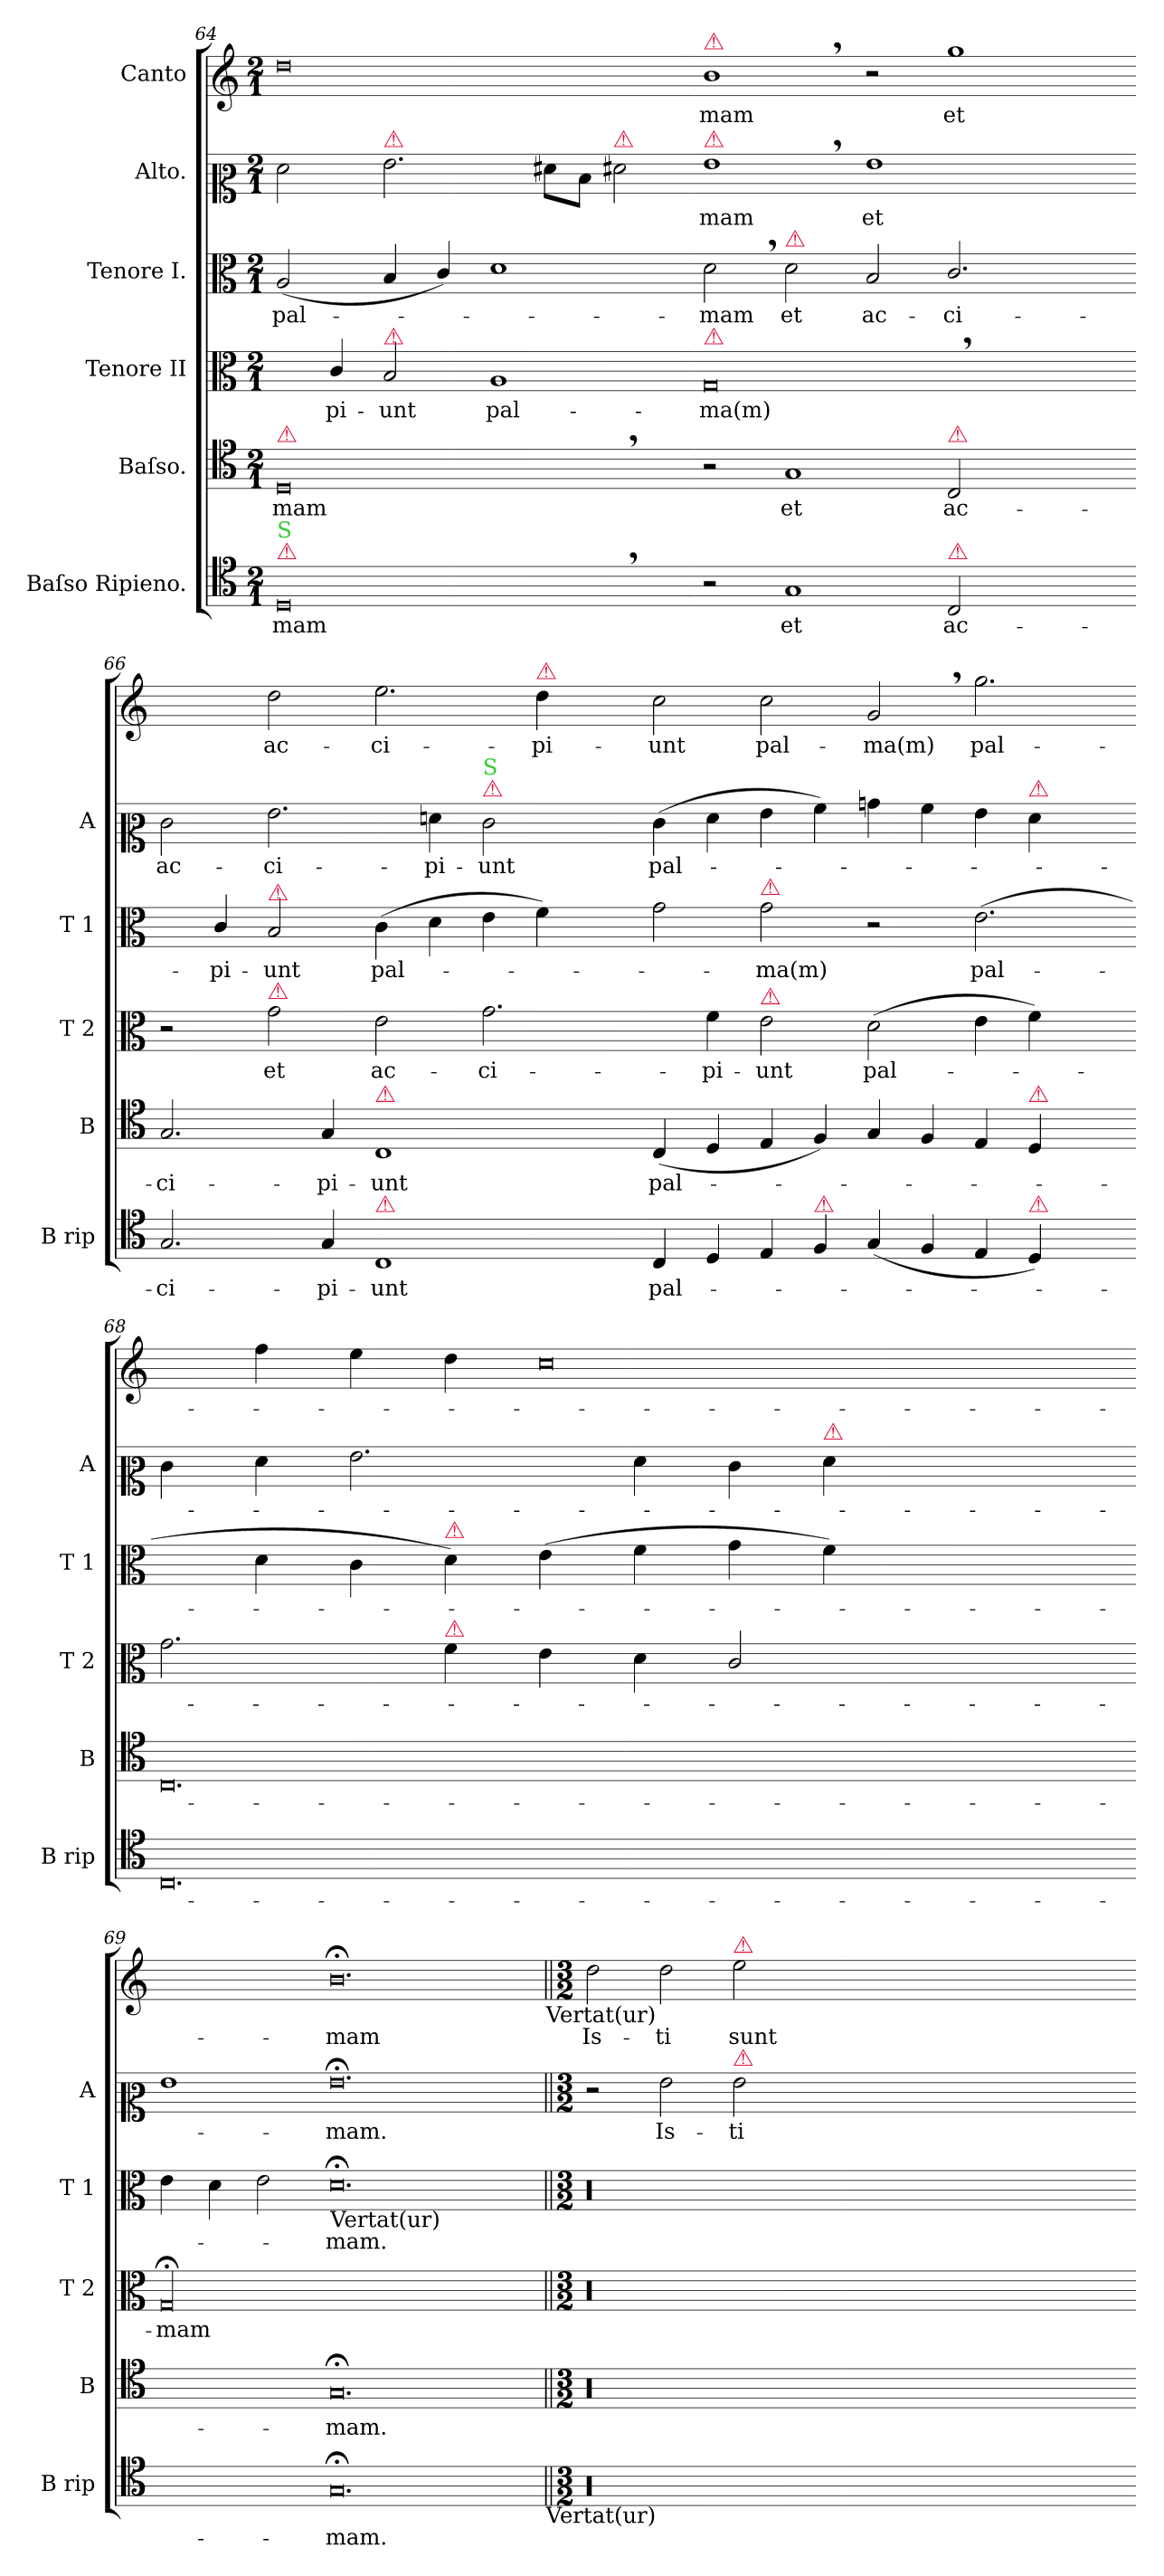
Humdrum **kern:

**kern	**text	**kern	**text	**kern	**text	**kern	**text	**kern	**text	**kern	**text
*part6	*part6	*part5	*part5	*part4	*part4	*part3	*part3	*part2	*part2	*part1	*part1
*staff6	*staff6	*staff5	*staff5	*staff4	*staff4	*staff3	*staff3	*staff2	*staff2	*staff1	*staff1
*I"Baſso Ripieno.	*	*I"Baſso.	*	*I"Tenore II	*	*I"Tenore I.	*	*I"Alto.	*	*I"Canto	*
*I'B rip	*	*I'B	*	*I'T 2	*	*I'T 1	*	*I'A	*	*	*
*clefC4	*	*clefC4	*	*clefC3	*	*clefC3	*	*clefC2	*	*clefG2	*
*k[]	*	*k[]	*	*k[]	*	*k[]	*	*k[]	*	*k[]	*
*M2/1	*	*M2/1	*	*M2/1	*	*M2/1	*	*M2/1	*	*M2/1	*
=64	=64	=64	=64	=64	=64	=64	=64	=64	=64	=64	=64
!	!	!LO:TX:a:color=crimson:t=⚠	!	!	!	!	!	!	!	!	!
!LO:TX:a:color=crimson:t=⚠	!	!	!	!	!	!	!	!	!	!	!
!LO:TX:a:color=limegreen:t=S	!	!	!	!	!	!	!	!	!	!	!
!	!	!	!LO:LY:i	!	!	!	!	!	!	!	!
0D,/	-mam	0D,/	-mam	4ryy	.	(2A/	pal-	2f\	.	0dd\	.
!	!	!	!	!	!LO:LY:i	!	!	!	!	!	!
.	.	.	.	4c/	-pi-	.	.	.	.	.	.
!	!	!	!	!	!	!	!	!LO:TX:a:color=crimson:t=⚠	!	!	!
!	!	!	!	!LO:TX:a:color=crimson:t=⚠	!	!	!	!	!	!	!
!	!	!	!	!	!LO:LY:i	!	!	!	!	!	!
.	.	.	.	2B/	-unt	4B/	.	2.g\	.	.	.
.	.	.	.	.	.	4c/)	.	.	.	.	.
!	!	!	!	!	!LO:LY:i	!	!	!	!	!	!
.	.	.	.	1A/	pal-	1d\	.	.	.	.	.
.	.	.	.	.	.	.	.	8f#X\L	.	.	.
.	.	.	.	.	.	.	.	8d\J	.	.	.
!	!	!	!	!	!	!	!	!LO:TX:a:color=crimson:t=⚠	!	!	!
.	.	.	.	.	.	.	.	2f#X\	.	.	.
=65-	=65-	=65-	=65-	=65-	=65-	=65-	=65-	=65-	=65-	=65-	=65-
!	!	!	!	!	!	!	!	!	!	!LO:TX:a:color=crimson:t=⚠	!
!	!	!	!	!	!	!	!	!LO:TX:a:color=crimson:t=⚠	!	!	!
!	!	!	!	!LO:TX:a:color=crimson:t=⚠	!	!	!	!	!	!	!
!	!	!	!	!	!LO:LY:i	!	!	!	!	!	!
2r	.	2r	.	0G,/	-ma(m)	2d,\	-mam	1g,\	-mam	1b,\	-mam
!	!	!	!	!	!	!LO:TX:a:color=crimson:t=⚠	!	!	!	!	!
1G/	et	1G/	et	.	.	2d\	et	.	.	.	.
.	.	.	.	.	.	2B/	ac-	1g\	et	2r	.
!	!	!LO:TX:a:color=crimson:t=⚠	!	!	!	!	!	!	!	!	!
!LO:TX:a:color=crimson:t=⚠	!	!	!	!	!	!	!	!	!	!	!
2C/	ac-	2C/	ac-	.	.	2.c/	-ci-	.	.	1gg\	et
2ryy	.	2ryy	.	2ryy	.	.	.	2ryy	.	.	.
.	.	.	.	.	.	4ryy	.	.	.	.	.
=66-	=66-	=66-	=66-	=66-	=66-	=66-	=66-	=66-	=66-	=66-	=66-
2.G/	-ci-	2.G/	-ci-	2r	.	4ryy	.	2e\	ac-	2ryy	.
.	.	.	.	.	.	4c/	-pi-	.	.	.	.
!	!	!	!	!	!	!LO:TX:a:color=crimson:t=⚠	!	!	!	!	!
!	!	!	!	!LO:TX:a:color=crimson:t=⚠	!	!	!	!	!	!	!
.	.	.	.	2g\	et	2B/	-unt	2.g\	-ci-	2dd\	ac-
4G/	-pi-	4G/	-pi-	.	.	.	.	.	.	.	.
!	!	!LO:TX:a:color=crimson:t=⚠	!	!	!	!	!	!	!	!	!
!LO:TX:a:color=crimson:t=⚠	!	!	!	!	!	!	!	!	!	!	!
1C/	-unt	1C/	-unt	2e\	ac-	(4c\	pal-	.	.	2.ee\	-ci-
.	.	.	.	.	.	4d\	.	4fn\	-pi-	.	.
!	!	!	!	!	!	!	!	!LO:TX:a:color=crimson:t=⚠	!	!	!
!	!	!	!	!	!	!	!	!LO:TX:a:color=limegreen:t=S	!	!	!
.	.	.	.	2.g\	-ci-	4e\	.	2e\	-unt	.	.
!	!	!	!	!	!	!	!	!	!	!LO:TX:a:color=crimson:t=⚠	!
.	.	.	.	.	.	4f\)	.	.	.	4dd\	-pi-
4ryy	.	4ryy	.	.	.	4ryy	.	4ryy	.	4ryy	.
=67-	=67-	=67-	=67-	=67-	=67-	=67-	=67-	=67-	=67-	=67-	=67-
4C/	pal-	(4C/	pal-	4ryy	.	2g\	.	(4e\	pal-	2cc\	-unt
4D/	.	4D/	.	4f\	-pi-	.	.	4f\	.	.	.
!	!	!	!	!	!	!LO:TX:a:color=crimson:t=⚠	!	!	!	!	!
!	!	!	!	!LO:TX:a:color=crimson:t=⚠	!	!	!	!	!	!	!
4E/	.	4E/	.	2e\	-unt	2g\	-ma(m)	4g\	.	2cc\	pal-
!LO:TX:a:color=crimson:t=⚠	!	!	!	!	!	!	!	!	!	!	!
4F/	.	4F/)	.	.	.	.	.	4a\)	.	.	.
(4G/	.	4G/	.	(2d\	pal-	2r	.	4bn\	.	2g,/	-ma(m)
4F/	.	4F/	.	.	.	.	.	4a\	.	.	.
4E/	.	4E/	.	4e\	.	(2.e\	pal-	4g\	.	2.gg\	pal-
!	!	!	!	!	!	!	!	!LO:TX:a:color=crimson:t=⚠	!	!	!
!	!	!LO:TX:a:color=crimson:t=⚠	!	!	!	!	!	!	!	!	!
!LO:TX:a:color=crimson:t=⚠	!	!	!	!	!	!	!	!	!	!	!
4D/)	.	4D/	.	4f\)	.	.	.	4f\	.	.	.
4ryy	.	4ryy	.	4ryy	.	.	.	4ryy	.	.	.
=68-	=68-	=68-	=68-	=68-	=68-	=68-	=68-	=68-	=68-	=68-	=68-
0.C/	.	0.C/	.	2.g\	.	4ryy	.	4e\	.	4ryy	.
.	.	.	.	.	.	4d\	.	4f\	.	4ff\	.
.	.	.	.	.	.	4c\	.	2.g\	.	4ee\	.
!	!	!	!	!	!	!LO:TX:a:color=crimson:t=⚠	!	!	!	!	!
!	!	!	!	!LO:TX:a:color=crimson:t=⚠	!	!	!	!	!	!	!
.	.	.	.	4f\	.	4d\)	.	.	.	4dd\	.
.	.	.	.	4e\	.	(4e\	.	.	.	0cc\	.
.	.	.	.	4d\	.	4f\	.	4f\	.	.	.
.	.	.	.	2c/	.	4g\	.	4e\	.	.	.
!	!	!	!	!	!	!	!	!LO:TX:a:color=crimson:t=⚠	!	!	!
.	.	.	.	.	.	4f\)	.	4f\	.	.	.
.	.	.	.	1ryy	.	1ryy	.	1ryy	.	.	.
=69-	=69-	=69-	=69-	=69-	=69-	=69-	=69-	=69-	=69-	=69-	=69-
1ryy	.	1ryy	.	00G;</	-mam	4e\	.	1g\	.	1ryy	.
.	.	.	.	.	.	4d\	.	.	.	.	.
.	.	.	.	.	.	2e\	.	.	.	.	.
!	!	!	!	!	!	!LO:TX:b:t=Vertat(ur)	!	!	!	!	!
0.G;</	-mam.	0.G;</	-mam.	.	.	0.d;<\	mam.	0.g;<\	-mam.	0.b;<\	-mam
!	!	!	!	!	!	!	!	!	!	!LO:TX:b:t=Vertat(ur)	!
!LO:TX:b:t=Vertat(ur)	!	!	!	!	!	!	!	!	!	!	!
=70||	=70||	=70||	=70||	=70||	=70||	=70||	=70||	=70||	=70||	=70||	=70||
*M3/2	*	*M3/2	*	*M3/2	*	*M3/2	*	*M3/2	*	*M3/2	*
00.r	.	00.r	.	00.r	.	00.r	.	2r	.	2dd\	Is-
.	.	.	.	.	.	.	.	2g\	Is-	2dd\	-ti
!	!	!	!	!	!	!	!	!	!	!LO:TX:a:color=crimson:t=⚠	!
!	!	!	!	!	!	!	!	!LO:TX:a:color=crimson:t=⚠	!	!	!
.	.	.	.	.	.	.	.	2g\	-ti	2ee\	sunt
.	.	.	.	.	.	.	.	00ryy	.	00ryy	.
.	.	.	.	.	.	.	.	2ryy	.	2ryy	.
=-	=-	=-	=-	=-	=-	=-	=-	=-	=-	=-	=-
*-	*-	*-	*-	*-	*-	*-	*-	*-	*-	*-	*-
